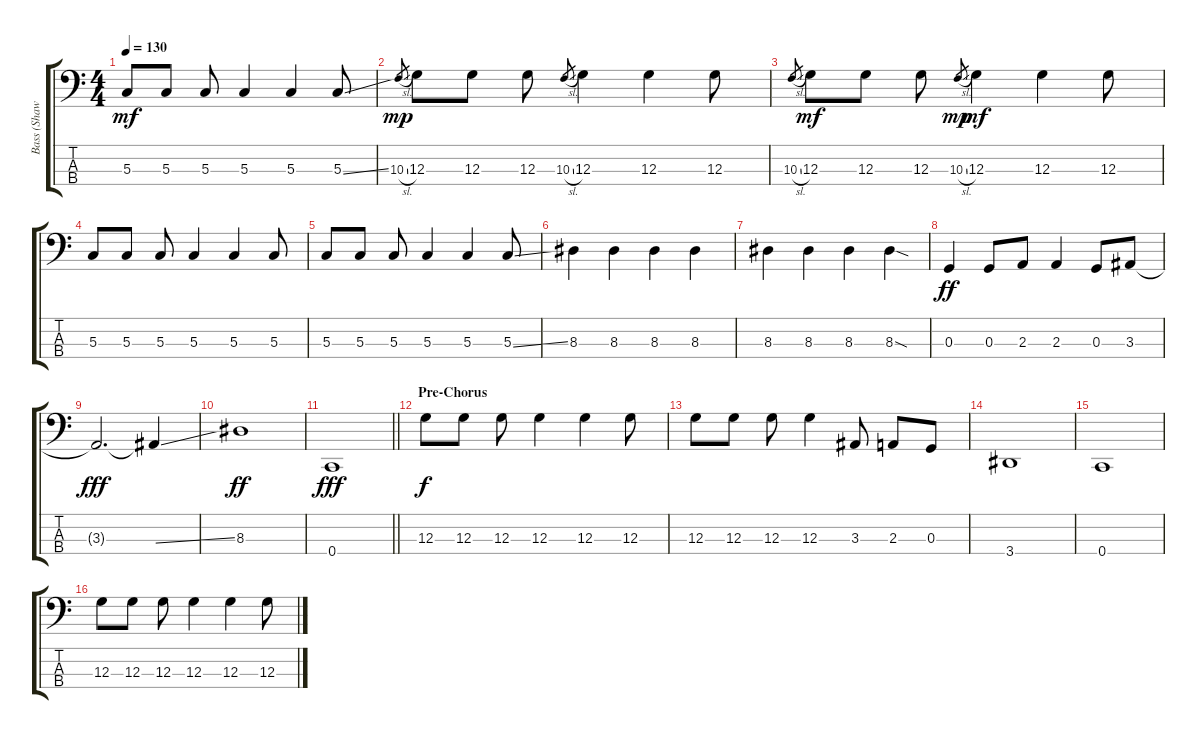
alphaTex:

\track ("Bass (Shaw Economaki)" "Bass (Shaw") {instrument electricbassfinger}
\staff {score tabs}
\tuning (F2 C2 G1 C1) {hide}
\ts (4 4)
\tempo 130
\clef f4
\ks c
5.3.8{dy mf} 5.3.8 5.3.8 5.3.4 5.3.4 5.3{ss}.8 |
10.3{sl}.8{gr dy mp} 12.3.8 12.3.8 12.3.8 10.3{sl}.8{gr} 12.3.4 12.3.4 12.3.8 |
10.3{sl}.8{gr} 12.3.8{dy mf} 12.3.8 12.3.8 10.3{sl}.8{gr dy mp} 12.3.4{dy mf} 12.3.4 12.3.8 |
5.3.8 5.3.8 5.3.8 5.3.4 5.3.4 5.3.8 |
5.3.8 5.3.8 5.3.8 5.3.4 5.3.4 5.3{ss}.8 |
8.3.4 8.3.4 8.3.4 8.3.4 |
8.3.4 8.3.4 8.3.4 8.3{sod}.4 |
0.3.4{dy ff} 0.3.8 2.3.8 2.3.4 0.3.8 3.3.8 |
3.3{t}.2{d dy fff} 3.3{ss t}.4 |
8.3.1{dy ff} |
\barLineRight lightlight
0.4.1{dy fff} |
\section ("" "Pre-Chorus")
12.3.8{dy f} 12.3.8 12.3.8 12.3.4 12.3.4 12.3.8 |
12.3.8 12.3.8 12.3.8 12.3.4 3.3.8 2.3.8 0.3.8 |
3.4.1 |
0.4.1 |
12.3.8 12.3.8 12.3.8 12.3.4 12.3.4 12.3.8
